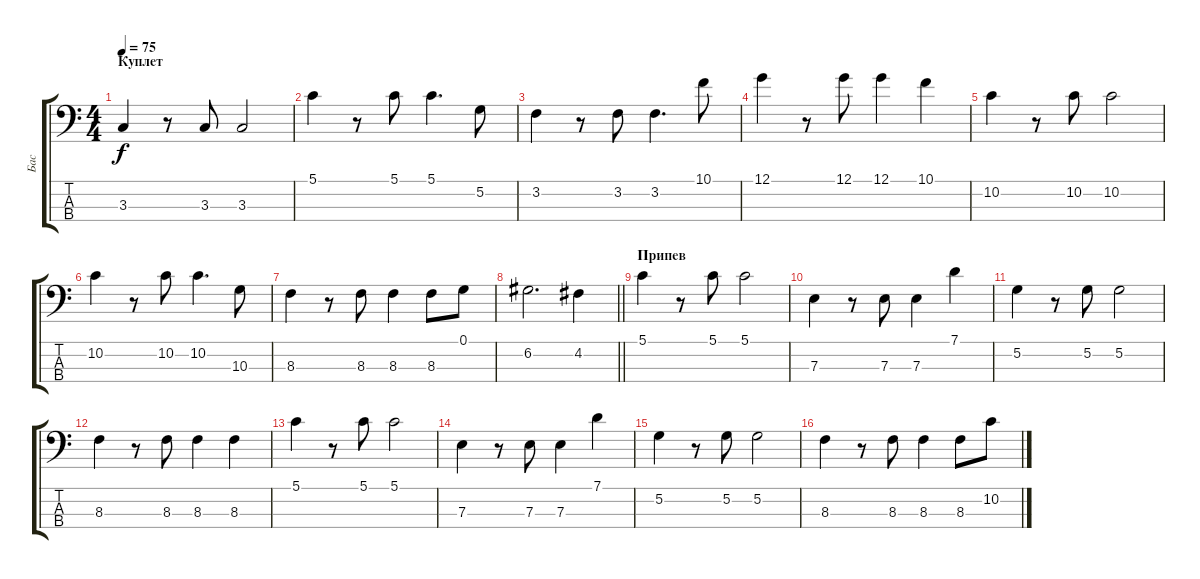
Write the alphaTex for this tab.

\track ("Бас" "Бас") {instrument electricbasspick}
\staff {score tabs}
\tuning (G2 D2 A1 E1) {hide}
\ts (4 4)
\section ("" "Куплет")
\tempo 75
\clef f4
\ks c
3.3.4{dy f} r.8 3.3.8 3.3.2 |
5.1.4 r.8 5.1.8 5.1.4{d} 5.2.8 |
3.2.4 r.8 3.2.8 3.2.4{d} 10.1.8 |
12.1.4 r.8 12.1.8 12.1.4 10.1.4 |
10.2.4 r.8 10.2.8 10.2.2 |
10.2.4 r.8 10.2.8 10.2.4{d} 10.3.8 |
8.3.4 r.8 8.3.8 8.3.4 8.3.8 0.1.8 |
\barLineRight lightlight
6.2.2{d} 4.2.4 |
\section ("" "Припев")
5.1.4 r.8 5.1.8 5.1.2 |
7.3.4 r.8 7.3.8 7.3.4 7.1.4 |
5.2.4 r.8 5.2.8 5.2.2 |
8.3.4 r.8 8.3.8 8.3.4 8.3.4 |
5.1.4 r.8 5.1.8 5.1.2 |
7.3.4 r.8 7.3.8 7.3.4 7.1.4 |
5.2.4 r.8 5.2.8 5.2.2 |
8.3.4 r.8 8.3.8 8.3.4 8.3.8 10.2.8
